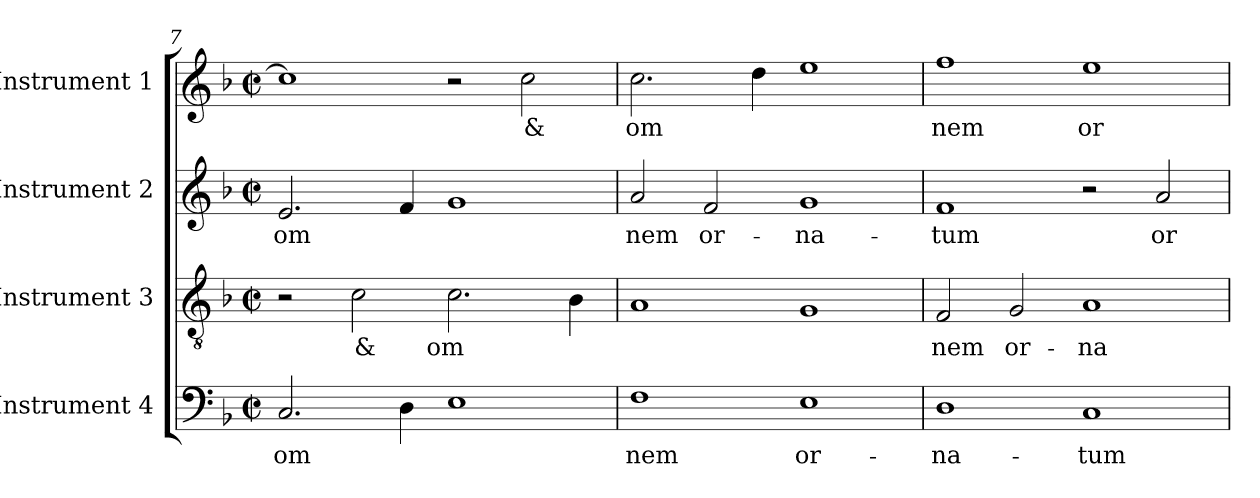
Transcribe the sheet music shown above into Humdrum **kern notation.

**kern	**text	**kern	**text	**kern	**text	**kern	**text
*part4	*part4	*part3	*part3	*part2	*part2	*part1	*part1
*staff4	*staff4	*staff3	*staff3	*staff2	*staff2	*staff1	*staff1
*I"Instrument 4	*	*I"Instrument 3	*	*I"Instrument 2	*	*I"Instrument 1	*
!!LO:LB:g=z
*clefF4	*	*clefGv2	*	*clefG2	*	*clefG2	*
*k[b-]	*	*k[b-]	*	*k[b-]	*	*k[b-]	*
*F:	*	*F:	*	*F:	*	*F:	*
*M2/2	*	*M2/2	*	*M2/2	*	*M2/2	*
*met(c|)	*	*met(c|)	*	*met(c|)	*	*met(c|)	*
=7	=7	=7	=7	=7	=7	=7	=7
!	!LO:LY:b:cj	!	!	!	!LO:LY:b	!	!LO:LY:b:cj
2.C/	om-	2r	.	2.e/	om-	1cc]	.
!	!	!	!LO:LY:b:cj	!	!	!	!
.	.	2c\	&	.	.	.	.
!	!LO:LY:b:cj	!	!	!	!LO:LY:b	!	!
4D\	--	.	.	4f/	--	.	.
!	!LO:LY:b:cj	!	!LO:LY:b:cj	!	!LO:LY:b	!	!
1E	--	2.c\	om-	1g	--	2r	.
!	!	!	!	!	!	!	!LO:LY:b:cj
.	.	.	.	.	.	2cc\	&
!	!	!	!LO:LY:b:cj	!	!	!	!
.	.	4B-\	--	.	.	.	.
=8	=8	=8	=8	=8	=8	=8	=8
!	!LO:LY:b:cj	!	!LO:LY:b:cj	!	!LO:LY:b	!	!LO:LY:b:cj
1F	-nem	1A	--	2a/	-nem	2.cc\	om-
!	!	!	!	!	!LO:LY:b	!	!
.	.	.	.	2f/	or-	.	.
!	!	!	!	!	!	!	!LO:LY:b:cj
.	.	.	.	.	.	4dd\	--
!	!LO:LY:b:cj	!	!LO:LY:b:cj	!	!LO:LY:b	!	!LO:LY:b:cj
1E	or-	1G	--	1g	-na-	1ee	--
=9	=9	=9	=9	=9	=9	=9	=9
!	!LO:LY:b:cj	!	!LO:LY:b:cj	!	!LO:LY:b	!	!LO:LY:b:cj
1D	-na-	2F/	-nem	1f	-tum	1ff	-nem
!	!	!	!LO:LY:b:cj	!	!	!	!
.	.	2G/	or-	.	.	.	.
!	!LO:LY:b:cj	!	!LO:LY:b:cj	!	!	!	!LO:LY:b:cj
1C	-tum	1A	-na-	2r	.	1ee	or-
!	!	!	!	!	!LO:LY:b	!	!
.	.	.	.	2a/	or-	.	.
=	=	=	=	=	=	=	=
*-	*-	*-	*-	*-	*-	*-	*-
